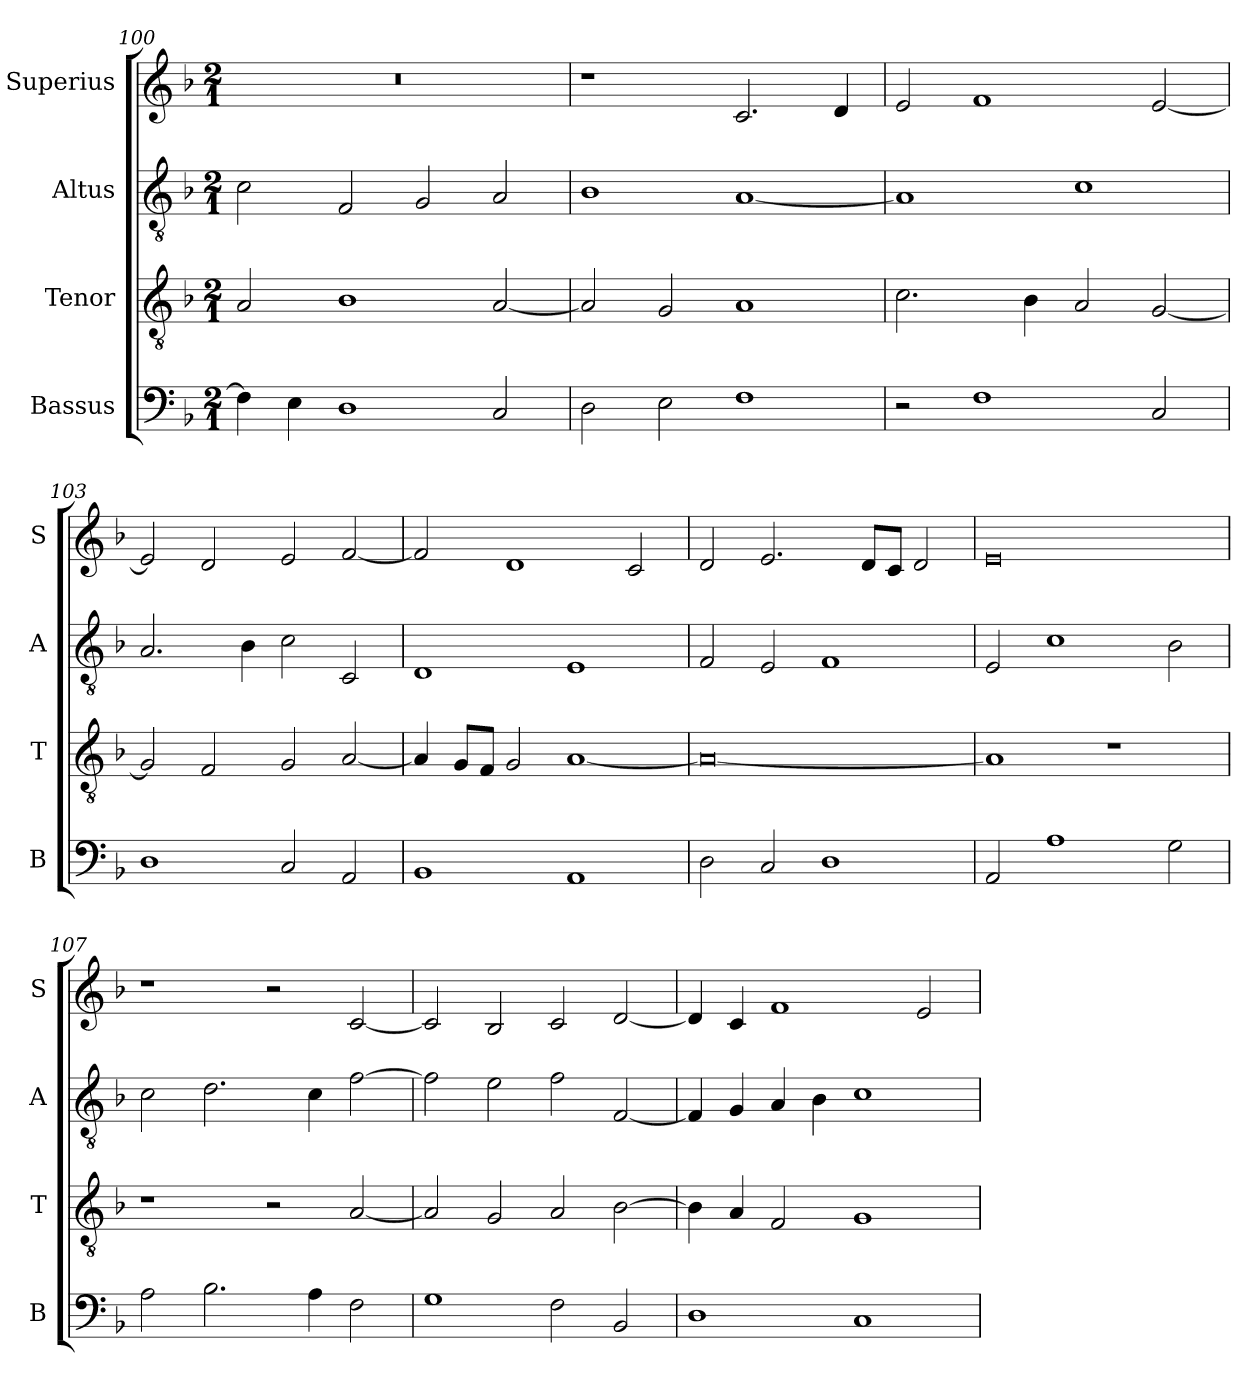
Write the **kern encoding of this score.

**kern	**kern	**kern	**kern
*part4	*part3	*part2	*part1
*staff4	*staff3	*staff2	*staff1
*I"Bassus	*I"Tenor	*I"Altus	*I"Superius
*I'B	*I'T	*I'A	*I'S
*clefF4	*clefGv2	*clefGv2	*clefG2
*k[b-]	*k[b-]	*k[b-]	*k[b-]
*F:	*F:	*F:	*F:
*M2/1	*M2/1	*M2/1	*M2/1
=100	=100	=100	=100
4F]	2A	2c	0r
4E	.	.	.
1D	1B-	2F	.
.	.	2G	.
2C	[2A	2A	.
=101	=101	=101	=101
2D	2A]	1B-	1r
2E	2G	.	.
1F	1A	[1A	2.c
.	.	.	4d
=102	=102	=102	=102
2r	2.c	1A]	2e
1F	.	.	1f
.	4B-	.	.
.	2A	1c	.
2C	[2G	.	[2e
=103	=103	=103	=103
1D	2G]	2.A	2e]
.	2F	.	2d
.	.	4B-	.
2C	2G	2c	2e
2AA	[2A	2C	[2f
=104	=104	=104	=104
1BB-	4A]	1D	2f]
.	8GL	.	.
.	8FJ	.	.
.	2G	.	1d
1AA	[1A	1E	.
.	.	.	2c
=105	=105	=105	=105
2D	0A_	2F	2d
2C	.	2E	2.e
1D	.	1F	.
.	.	.	8dL
.	.	.	8cJ
.	.	.	2d
=106	=106	=106	=106
2AA	1A]	2E	0e
1A	.	1c	.
.	1r	.	.
2G	.	2B-	.
=107	=107	=107	=107
2A	1r	2c	1r
2.B-	.	2.d	.
.	2r	.	2r
4A	.	4c	.
2F	[2A	[2f	[2c
=108	=108	=108	=108
1G	2A]	2f]	2c]
.	2G	2e	2B-
2F	2A	2f	2c
2BB-	[2B-	[2F	[2d
=109	=109	=109	=109
1D	4B-]	4F]	4d]
.	4A	4G	4c
.	2F	4A	1f
.	.	4B-	.
1C	1G	1c	.
.	.	.	2e
=	=	=	=
*-	*-	*-	*-
